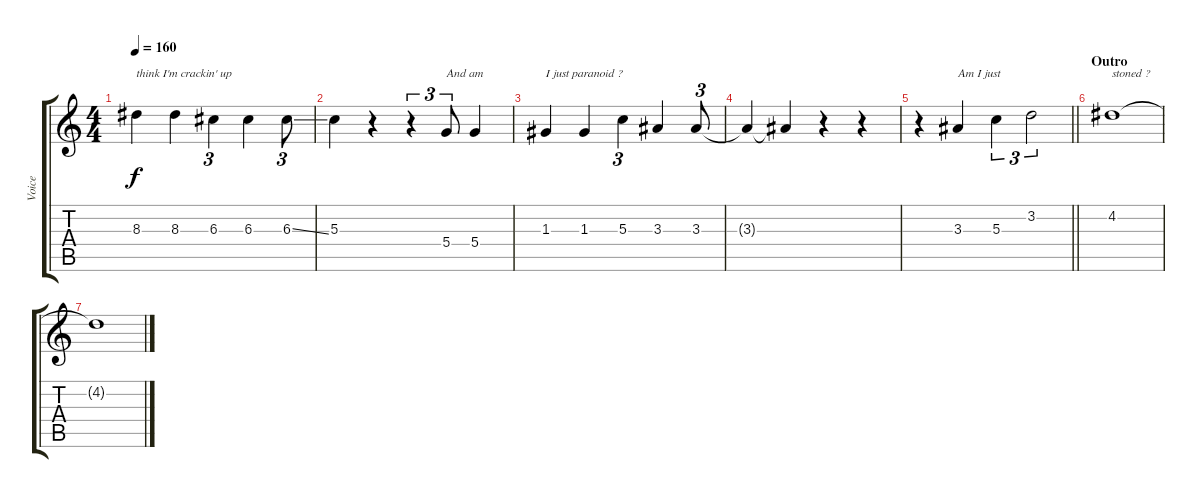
\track ("Voice" "Voice") {instrument distortionguitar}
\staff {score tabs}
\tuning (E4 B3 G3 D3 A2 E2) {hide}
\ts (4 4)
\tempo 160
\clef g2
\ks c
8.3.4{txt "think I'm crackin' up" dy f} 8.3.4 6.3.4{tu (3 2)} 6.3.4 6.3{ss}.8{tu (3 2)} |
5.3.4 r.4 r.4{tu (3 2)} 5.4.8{tu (3 2) txt "And am"} 5.4.4 |
1.3.4{txt "I just paranoid ?"} 1.3.4 5.3.4{tu (3 2)} 3.3.4 3.3.8{tu (3 2)} |
3.3{t}.4 3.3{t}.4 r.4 r.4 |
\barLineRight lightlight
r.4 3.3.4{txt "Am I just"} 5.3.4{tu (3 2)} 3.2.2{tu (3 2)} |
\section ("" "Outro")
4.2.1{txt "stoned ?"} |
4.2{t}.1
